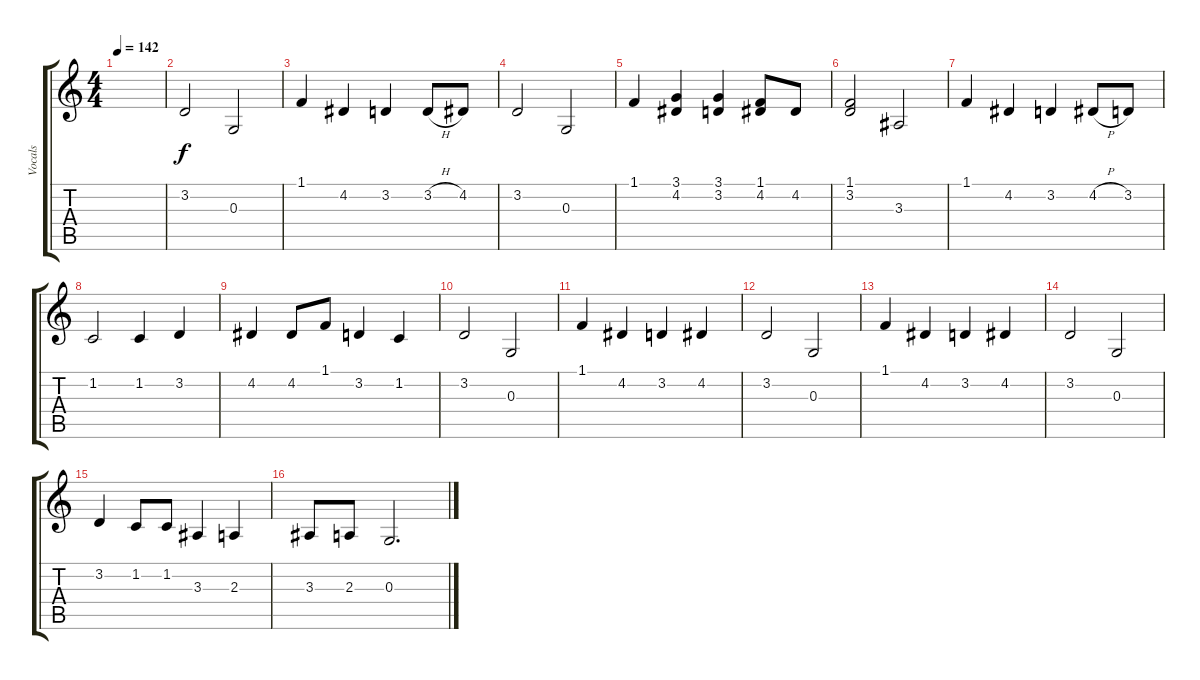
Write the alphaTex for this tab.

\track ("Vocals" "Vocals") {instrument flute}
\staff {score tabs}
\tuning (E4 B3 G3 D3 A2 E2) {hide}
\ts (4 4)
\tempo 142
\clef g2
\ks c
|
3.2.2 0.3.2 |
1.1.4 4.2.4 3.2.4 3.2{h}.8 4.2.8 |
3.2.2 0.3.2 |
1.1.4 (3.1 4.2).4 (3.1 3.2).4 (1.1 4.2).8 4.2.8 |
(1.1 3.2).2 3.3.2 |
1.1.4 4.2.4 3.2.4 4.2{h}.8 3.2.8 |
1.2.2 1.2.4 3.2.4 |
4.2.4 4.2.8 1.1.8 3.2.4 1.2.4 |
3.2.2 0.3.2 |
1.1.4 4.2.4 3.2.4 4.2.4 |
3.2.2 0.3.2 |
1.1.4 4.2.4 3.2.4 4.2.4 |
3.2.2 0.3.2 |
3.2.4 1.2.8 1.2.8 3.3.4 2.3.4 |
3.3.8 2.3.8 0.3.2{d}
